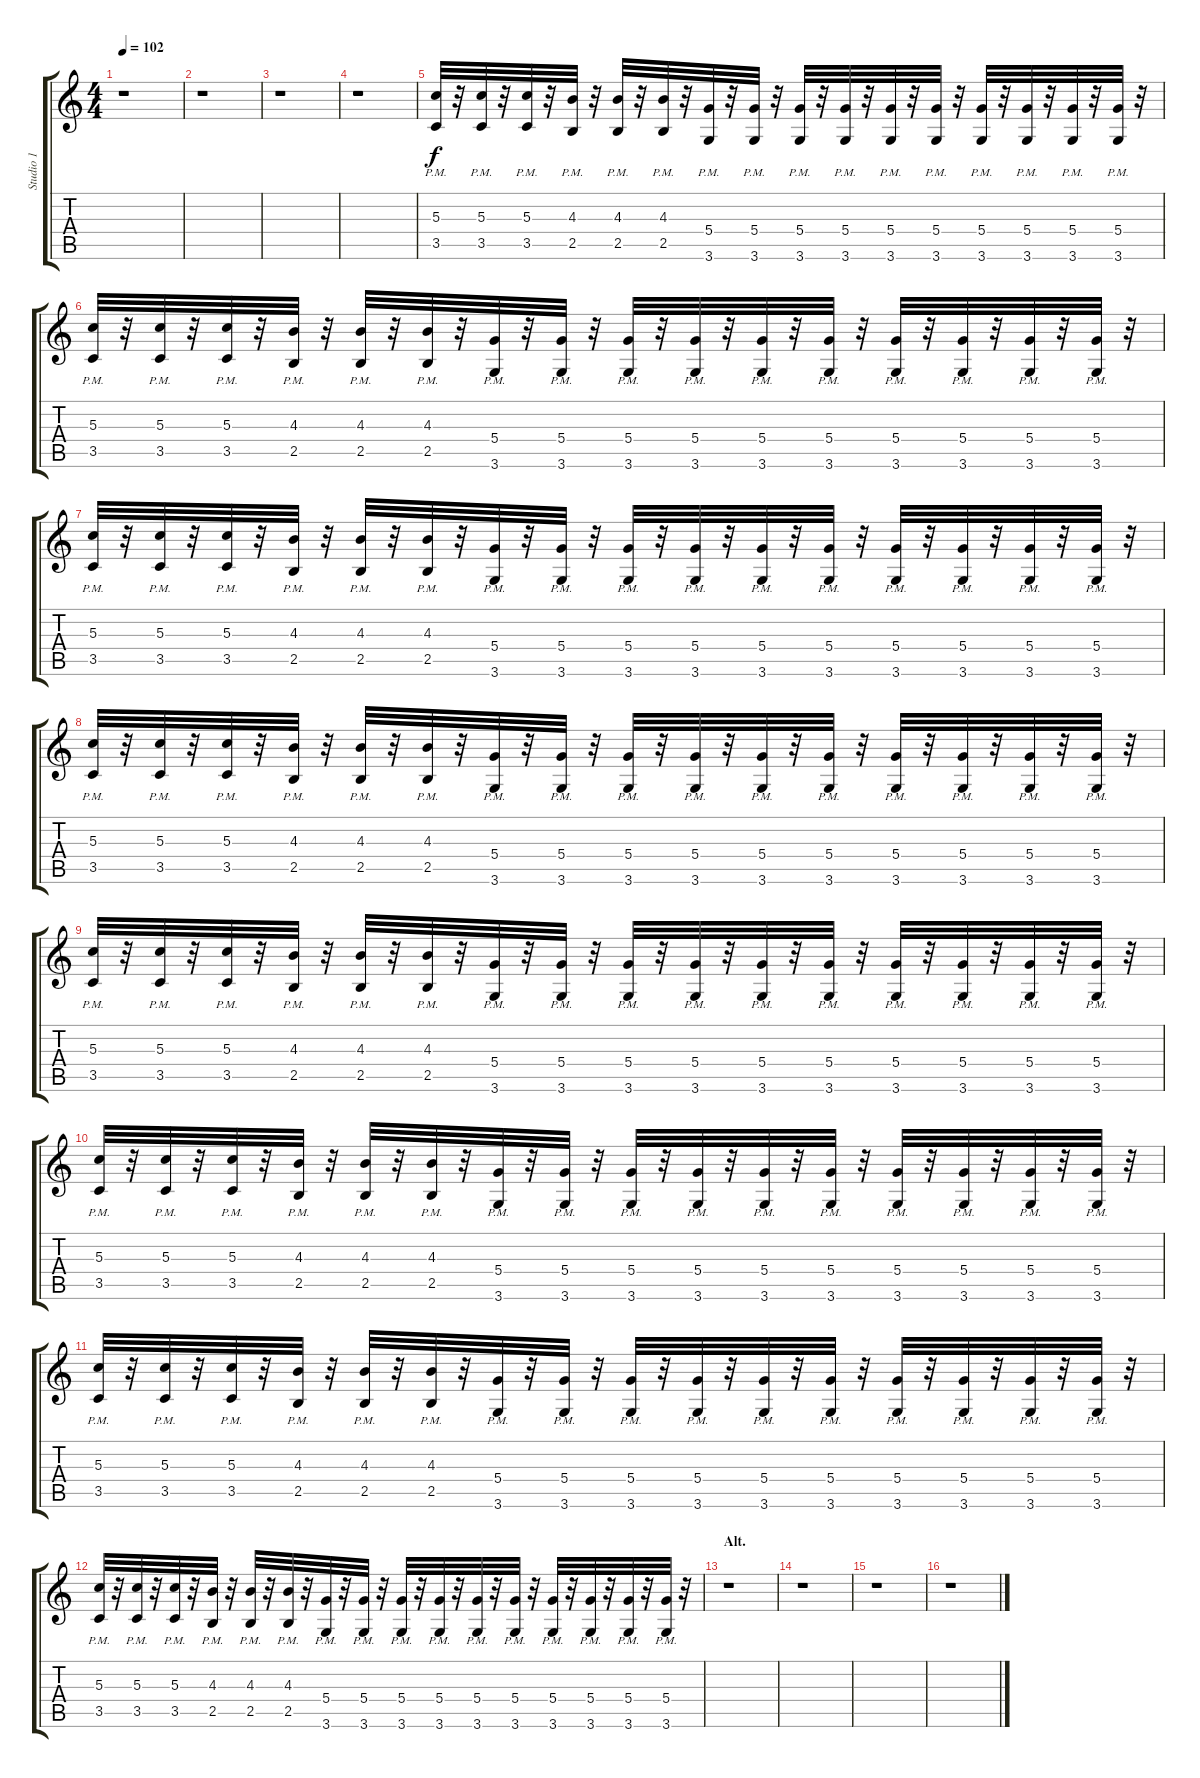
\track ("Studio 1" "Studio 1") {instrument acousticguitarsteel}
\staff {score tabs}
\tuning (E4 B3 G3 D3 A2 E2) {hide}
\ts (4 4)
\tempo 102
\clef g2
\ks c
r.1{dy f} |
r.1 |
r.1 |
r.1 |
(5.3{pm} 3.5{pm}).32{volume 11 instrument distortionguitar} r.32 (5.3{pm} 3.5{pm}).32 r.32 (5.3 3.5{pm}).32 r.32 (4.3{pm} 2.5{pm}).32 r.32 (4.3{pm} 2.5{pm}).32 r.32 (4.3{pm} 2.5{pm}).32 r.32 (5.4{pm} 3.6{pm}).32 r.32 (5.4{pm} 3.6{pm}).32 r.32 (5.4{pm} 3.6{pm}).32 r.32 (5.4{pm} 3.6{pm}).32 r.32 (5.4{pm} 3.6{pm}).32 r.32 (5.4{pm} 3.6{pm}).32 r.32 (5.4{pm} 3.6{pm}).32 r.32 (5.4{pm} 3.6{pm}).32 r.32 (5.4{pm} 3.6{pm}).32 r.32 (5.4{pm} 3.6{pm}).32 r.32 |
(5.3{pm} 3.5{pm}).32 r.32 (5.3{pm} 3.5{pm}).32 r.32 (5.3 3.5{pm}).32 r.32 (4.3{pm} 2.5{pm}).32 r.32 (4.3{pm} 2.5{pm}).32 r.32 (4.3{pm} 2.5{pm}).32 r.32 (5.4{pm} 3.6{pm}).32 r.32 (5.4{pm} 3.6{pm}).32 r.32 (5.4{pm} 3.6{pm}).32 r.32 (5.4{pm} 3.6{pm}).32 r.32 (5.4{pm} 3.6{pm}).32 r.32 (5.4{pm} 3.6{pm}).32 r.32 (5.4{pm} 3.6{pm}).32 r.32 (5.4{pm} 3.6{pm}).32 r.32 (5.4{pm} 3.6{pm}).32 r.32 (5.4{pm} 3.6{pm}).32 r.32 |
(5.3{pm} 3.5{pm}).32 r.32 (5.3{pm} 3.5{pm}).32 r.32 (5.3 3.5{pm}).32 r.32 (4.3{pm} 2.5{pm}).32 r.32 (4.3{pm} 2.5{pm}).32 r.32 (4.3{pm} 2.5{pm}).32 r.32 (5.4{pm} 3.6{pm}).32 r.32 (5.4{pm} 3.6{pm}).32 r.32 (5.4{pm} 3.6{pm}).32 r.32 (5.4{pm} 3.6{pm}).32 r.32 (5.4{pm} 3.6{pm}).32 r.32 (5.4{pm} 3.6{pm}).32 r.32 (5.4{pm} 3.6{pm}).32 r.32 (5.4{pm} 3.6{pm}).32 r.32 (5.4{pm} 3.6{pm}).32 r.32 (5.4{pm} 3.6{pm}).32 r.32 |
(5.3{pm} 3.5{pm}).32 r.32 (5.3{pm} 3.5{pm}).32 r.32 (5.3 3.5{pm}).32 r.32 (4.3{pm} 2.5{pm}).32 r.32 (4.3{pm} 2.5{pm}).32 r.32 (4.3{pm} 2.5{pm}).32 r.32 (5.4{pm} 3.6{pm}).32 r.32 (5.4{pm} 3.6{pm}).32 r.32 (5.4{pm} 3.6{pm}).32 r.32 (5.4{pm} 3.6{pm}).32 r.32 (5.4{pm} 3.6{pm}).32 r.32 (5.4{pm} 3.6{pm}).32 r.32 (5.4{pm} 3.6{pm}).32 r.32 (5.4{pm} 3.6{pm}).32 r.32 (5.4{pm} 3.6{pm}).32 r.32 (5.4{pm} 3.6{pm}).32 r.32 |
(5.3{pm} 3.5{pm}).32 r.32 (5.3{pm} 3.5{pm}).32 r.32 (5.3 3.5{pm}).32 r.32 (4.3{pm} 2.5{pm}).32 r.32 (4.3{pm} 2.5{pm}).32 r.32 (4.3{pm} 2.5{pm}).32 r.32 (5.4{pm} 3.6{pm}).32 r.32 (5.4{pm} 3.6{pm}).32 r.32 (5.4{pm} 3.6{pm}).32 r.32 (5.4{pm} 3.6{pm}).32 r.32 (5.4{pm} 3.6{pm}).32 r.32 (5.4{pm} 3.6{pm}).32 r.32 (5.4{pm} 3.6{pm}).32 r.32 (5.4{pm} 3.6{pm}).32 r.32 (5.4{pm} 3.6{pm}).32 r.32 (5.4{pm} 3.6{pm}).32 r.32 |
(5.3{pm} 3.5{pm}).32 r.32 (5.3{pm} 3.5{pm}).32 r.32 (5.3 3.5{pm}).32 r.32 (4.3{pm} 2.5{pm}).32 r.32 (4.3{pm} 2.5{pm}).32 r.32 (4.3{pm} 2.5{pm}).32 r.32 (5.4{pm} 3.6{pm}).32 r.32 (5.4{pm} 3.6{pm}).32 r.32 (5.4{pm} 3.6{pm}).32 r.32 (5.4{pm} 3.6{pm}).32 r.32 (5.4{pm} 3.6{pm}).32 r.32 (5.4{pm} 3.6{pm}).32 r.32 (5.4{pm} 3.6{pm}).32 r.32 (5.4{pm} 3.6{pm}).32 r.32 (5.4{pm} 3.6{pm}).32 r.32 (5.4{pm} 3.6{pm}).32 r.32 |
(5.3{pm} 3.5{pm}).32 r.32 (5.3{pm} 3.5{pm}).32 r.32 (5.3 3.5{pm}).32 r.32 (4.3{pm} 2.5{pm}).32 r.32 (4.3{pm} 2.5{pm}).32 r.32 (4.3{pm} 2.5{pm}).32 r.32 (5.4{pm} 3.6{pm}).32 r.32 (5.4{pm} 3.6{pm}).32 r.32 (5.4{pm} 3.6{pm}).32 r.32 (5.4{pm} 3.6{pm}).32 r.32 (5.4{pm} 3.6{pm}).32 r.32 (5.4{pm} 3.6{pm}).32 r.32 (5.4{pm} 3.6{pm}).32 r.32 (5.4{pm} 3.6{pm}).32 r.32 (5.4{pm} 3.6{pm}).32 r.32 (5.4{pm} 3.6{pm}).32 r.32 |
(5.3{pm} 3.5{pm}).32 r.32 (5.3{pm} 3.5{pm}).32 r.32 (5.3 3.5{pm}).32 r.32 (4.3{pm} 2.5{pm}).32 r.32 (4.3{pm} 2.5{pm}).32 r.32 (4.3{pm} 2.5{pm}).32 r.32 (5.4{pm} 3.6{pm}).32 r.32 (5.4{pm} 3.6{pm}).32 r.32 (5.4{pm} 3.6{pm}).32 r.32 (5.4{pm} 3.6{pm}).32 r.32 (5.4{pm} 3.6{pm}).32 r.32 (5.4{pm} 3.6{pm}).32 r.32 (5.4{pm} 3.6{pm}).32 r.32 (5.4{pm} 3.6{pm}).32 r.32 (5.4{pm} 3.6{pm}).32 r.32 (5.4{pm} 3.6{pm}).32 r.32 |
\section ("" "Alt.")
r.1 |
r.1 |
r.1 |
r.1
